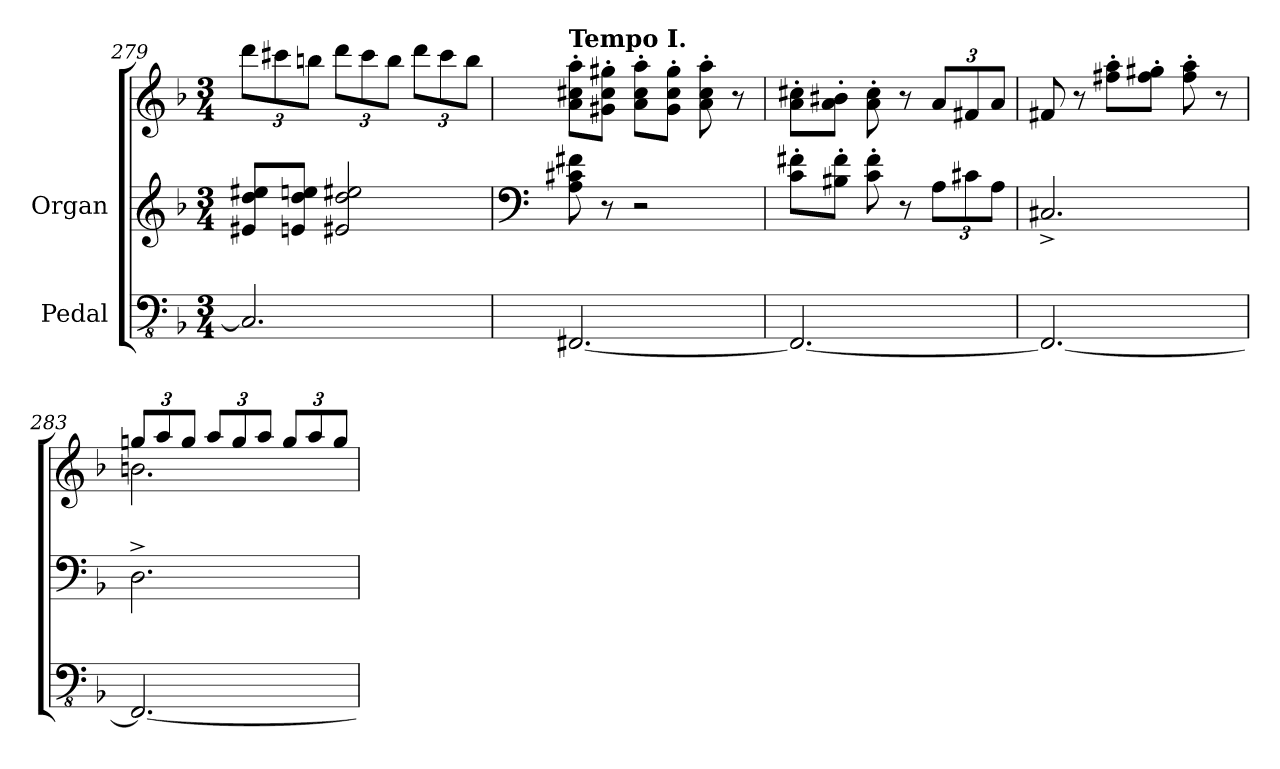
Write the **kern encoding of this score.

**kern	**kern	**kern
*part2	*part1	*part1
*staff3	*staff2	*staff1
*I"Pedal	*I"Organ	*
*clefFv4	*clefG2	*clefG2
*k[b-]	*k[b-]	*k[b-]
*M3/4	*M3/4	*M3/4
*	*	*Xbrackettup
=279	=279	=279
2.CC#/]	8e#X/ 8dd/ 8ee#X/L	12ddd\L
.	.	12ccc#X\
.	8en/ 8dd/ 8een/J	.
.	.	12bbn\J
.	2e#X/ 2dd/ 2ee#X/	12ddd\L
.	.	12ccc#\
.	.	12bb\J
.	.	12ddd\L
.	.	12ccc#\
.	.	12bb\J
=280	=280	=280
*	*clefF4	*
*	*	*MM168
!	!	!LO:TX:a:B:t=Tempo I.
[2.FFF#X/	8A\ 8c#X\ 8f#X\	8a\' 8cc#X\' 8aa\'L
.	8r	8g#X\' 8cc#\' 8gg#X\'J
.	2r	8a\' 8cc#\' 8aa\'L
.	.	8g#\' 8cc#\' 8gg#\'J
.	.	8a\' 8cc#\' 8aa\'
.	.	8r
=281	=281	=281
2.FFF#/_	8c\' 8f#X\'L	8a\' 8cc#X\'L
.	8B#X\' 8f#\'J	8a\' 8b#X\'J
.	8c\' 8f#\'	8a\' 8cc#\'
.	8r	8r
*	*Xbrackettup	*
.	12A\L	12a/L
.	12c#X\	12f#X/
.	12A\J	12a/J
!!LO:LB:g=z
=282	=282	=282
2.FFF#/_	2.C#X^/	8f#X/
.	.	8r
.	.	8ff#X\' 8aa\'L
.	.	8ff#\' 8gg#X\'J
.	.	8ff#\' 8aa\'
.	.	8r
=283	=283	=283
*	*	*^
2.FFF#/_	2.D^\	12ggn/L	2.bn\
.	.	12aa/	.
.	.	12gg/J	.
.	.	12aa/L	.
.	.	12gg/	.
.	.	12aa/J	.
.	.	12gg/L	.
.	.	12aa/	.
.	.	12gg/J	.
*	*	*v	*v
=	=	=
*-	*-	*-
